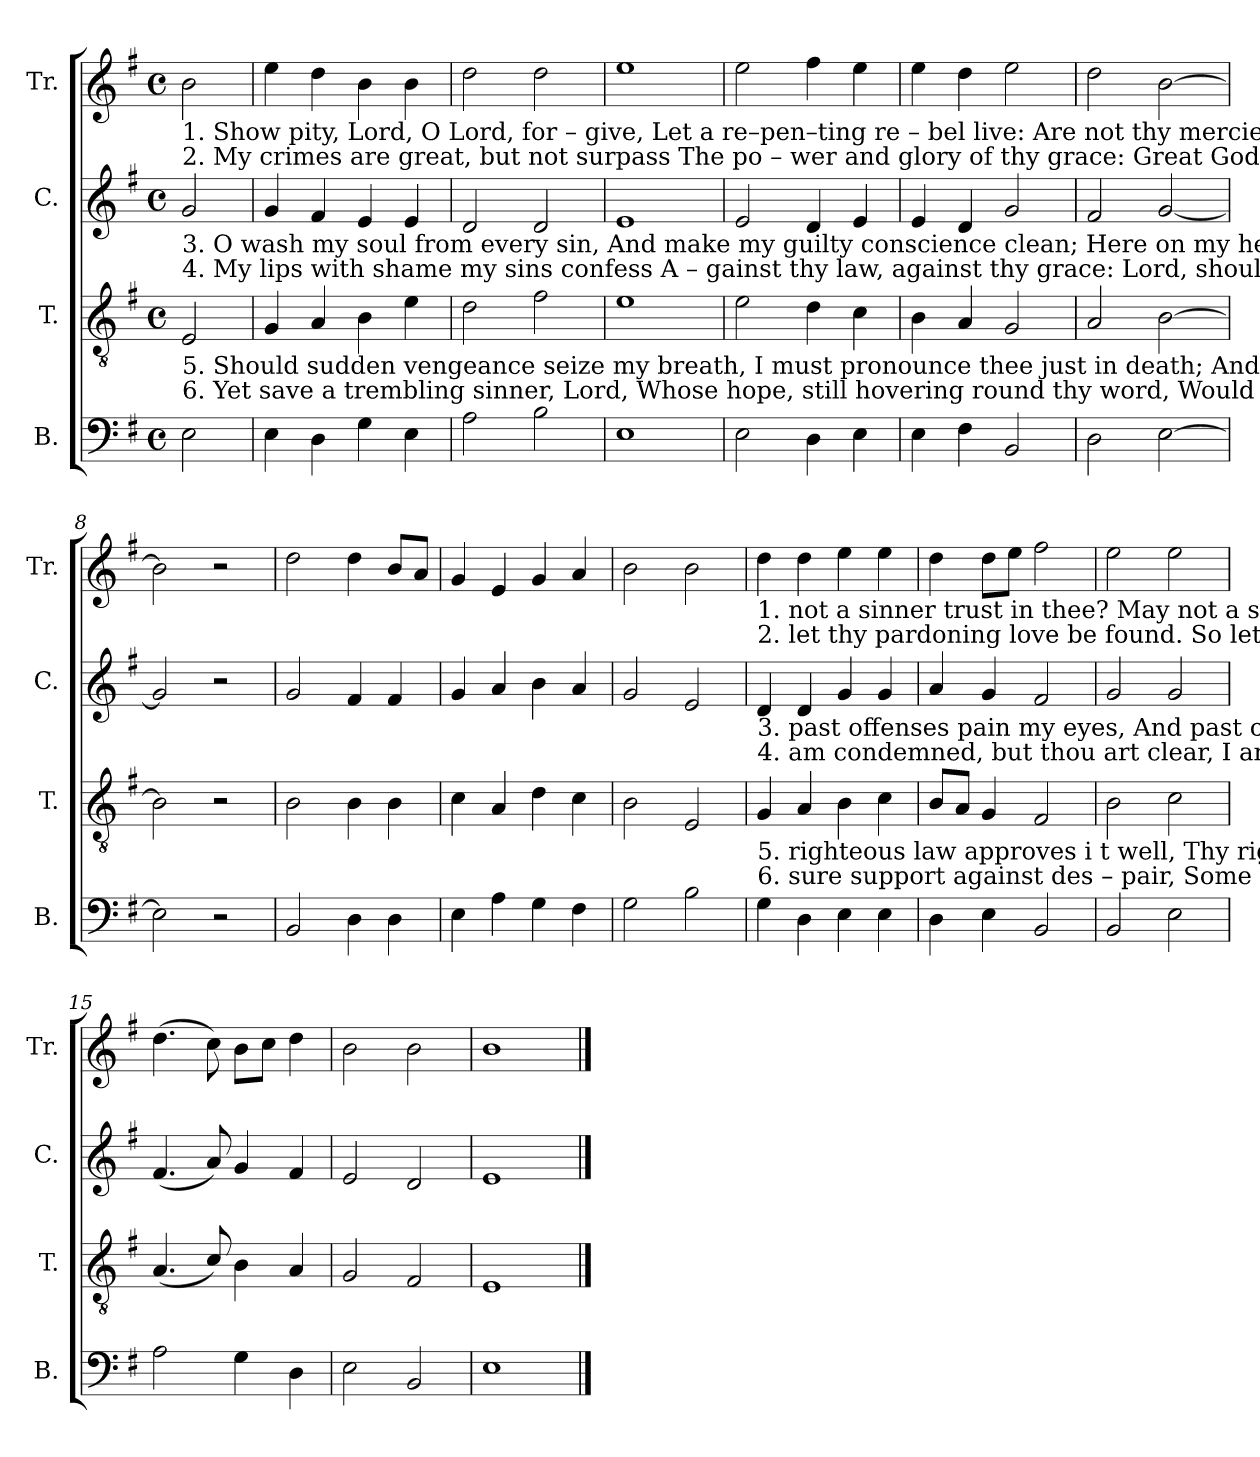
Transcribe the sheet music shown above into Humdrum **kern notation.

**kern	**kern	**kern	**kern
*part4	*part3	*part2	*part1
*staff4	*staff3	*staff2	*staff1
*I"B.	*I"T.	*I"C.	*I"Tr.
*I'B.	*I'T.	*I'C.	*I'Tr.
*clefF4	*clefGv2	*clefG2	*clefG2
*k[f#]	*k[f#]	*k[f#]	*k[f#]
*M4/4	*M4/4	*M4/4	*M4/4
*met(c)	*met(c)	*met(c)	*met(c)
*MM100	*MM100	*MM100	*MM100
=1	=1	=1	=1
!	!	!	!LO:TX:b:t=1. Show  pity,  Lord,  O   Lord,  for – give,    Let     a    re–pen–ting   re – bel    live&colon;                         Are  not  thy  mercies  large and free?  May
!	!	!	!LO:TX:b:t=2. My  crimes  are  great, but not surpass     The   po – wer and glory of thy grace&colon;                       Great God, thy nature hath no bound,   So
!	!	!LO:TX:b:t=3.  O   wash   my   soul   from  every sin,      And make my guilty conscience clean;                      Here   on  my heart   the  burden  lies,   And	!
!	!	!LO:TX:b:t=4.  My  lips with shame my sins confess      A – gainst  thy  law,  against  thy grace&colon;                  Lord, should thy judgment grow severe,   I	!
!	!LO:TX:b:t=5. Should sudden vengeance seize my breath,  I must pronounce thee just in death;                     And  if  my  soul  were  sent  to  hell,    Thy	!	!
!	!LO:TX:b:t=6.  Yet      save a trembling sinner,      Lord,    Whose hope, still hovering round thy word,  Would light on some sweet promise there,  Some	!	!
2E\	2E/	2g/	2b\
=2	=2	=2	=2
4E\	4G/	4g/	4ee\
4D\	4A/	4f#/	4dd\
4G\	4B\	4e/	4b\
4E\	4e\	4e/	4b\
=3	=3	=3	=3
2A\	2d\	2d/	2dd\
2B\	2f#\	2d/	2dd\
=4	=4	=4	=4
1E	1e	1e	1ee
=5	=5	=5	=5
2E\	2e\	2e/	2ee\
4D\	4d\	4d/	4ff#\
4E\	4c\	4e/	4ee\
=6	=6	=6	=6
4E\	4B\	4e/	4ee\
4F#\	4A/	4d/	4dd\
2BB/	2G/	2g/	2ee\
=7	=7	=7	=7
2D\	2A/	2f#/	2dd\
[2E\	[2B\	[2g/	[2b\
=8	=8	=8	=8
2E\]	2B\]	2g/]	2b\]
2r	2r	2r	2r
=9	=9	=9	=9
2BB/	2B\	2g/	2dd\
4D\	4B\	4f#/	4dd\
4D\	4B\	4f#/	8b/L
.	.	.	8a/J
=10	=10	=10	=10
4E\	4c\	4g/	4g/
4A\	4A/	4a/	4e/
4G\	4d\	4b\	4g/
4F#\	4c\	4a/	4a/
=11	=11	=11	=11
2G\	2B\	2g/	2b\
2B\	2E/	2e/	2b\
!!LO:LB:g=z
=12	=12	=12	=12
!	!	!	!LO:TX:b:t=1.  not  a  sinner  trust  in  thee?   May not  a             sin – ner  trust  in  thee?
!	!	!	!LO:TX:b:t=2.  let thy pardoning love be found. So   let   thy         pardoning  love  be  found.
!	!	!LO:TX:b:t=3. past  offenses    pain    my    eyes,      And  past    of     –    fen   –    ses   pain   my  eyes.	!
!	!	!LO:TX:b:t=4. am condemned, but thou art clear,      I      am       condemned,     but     thou   art  clear.	!
!	!LO:TX:b:t=5.  righteous  law  approves  i t  well,    Thy   righteous          law      approves     it     well.	!	!
!	!LO:TX:b:t=6. sure  support  against  des – pair,      Some  sure  sup   –   port    a   –  gainst  des–pair.	!	!
4G\	4G/	4d/	4dd\
4D\	4A/	4d/	4dd\
4E\	4B\	4g/	4ee\
4E\	4c\	4g/	4ee\
=13	=13	=13	=13
4D\	8B/L	4a/	4dd\
.	8A/J	.	.
4E\	4G/	4g/	8dd\L
.	.	.	8ee\J
2BB/	2F#/	2f#/	2ff#\
=14	=14	=14	=14
2BB/	2B\	2g/	2ee\
2E\	2c\	2g/	2ee\
=15	=15	=15	=15
2A\	(4.A/	(4.f#/	(4.dd\
.	8c/)	8a/)	8cc\)
4G\	4B\	4g/	8b\L
.	.	.	8cc\J
4D\	4A/	4f#/	4dd\
=16	=16	=16	=16
2E\	2G/	2e/	2b\
2BB/	2F#/	2d/	2b\
=17	=17	=17	=17
1E	1E	1e	1b
==	==	==	==
*-	*-	*-	*-
